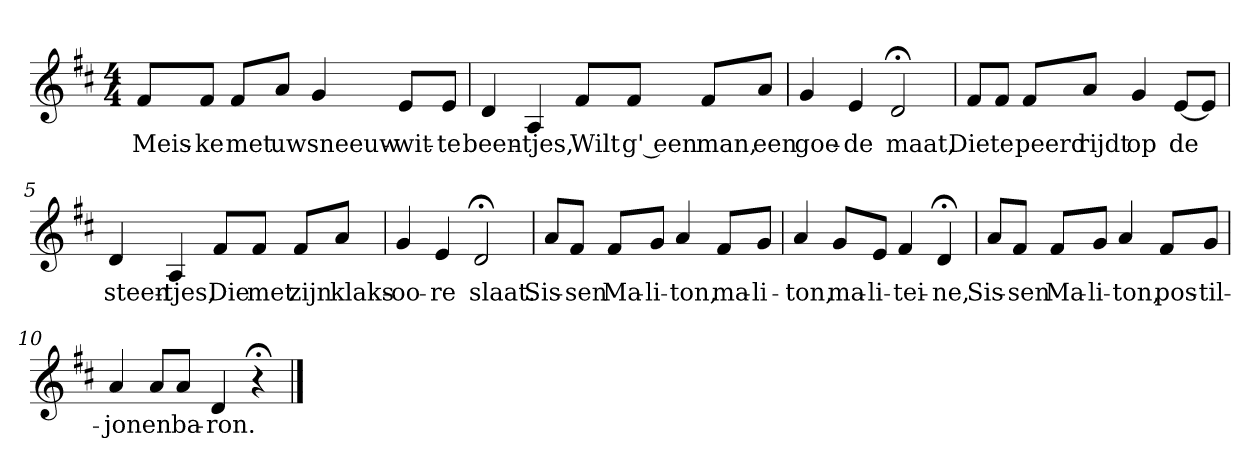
**kern	**text
*part1	*part1
*staff1	*staff1
*k[f#c#]	*
*D:	*
*M4/4	*
*MM120	*
=1	=1
8f#L	Meis-
8f#J	-ke
8f#L	met
8aJ	uw
4g	sneeuw-
8eL	-wit-
8eJ	-te
=2	=2
4d	been-
4A	-tjes,
8f#L	Wilt
8f#J	g' een
8f#L	man,
8aJ	een
=3	=3
4g	goe-
4e	-de
2d;<	maat,
=4	=4
8f#L	Die
8f#J	te
8f#L	peerd
8aJ	rijdt
4g	op
[8eL	de
8eJ]	.
=5	=5
4d	steen-
4A	-tjes,
8f#L	Die
8f#J	met
8f#L	zijn
8aJ	klaks-
=6	=6
4g	-oo-
4e	-re
2d;<	slaat.
=7	=7
8aL	Sis-
8f#J	-sen
8f#L	Ma-
8gJ	-li-
4a	-ton,
8f#L	ma-
8gJ	-li-
=8	=8
4a	-ton,
8gL	ma-
8eJ	-li-
4f#	-tei-
4d;<	-ne,
=9	=9
8aL	Sis-
8f#J	-sen
8f#L	Ma-
8gJ	-li-
4a	-ton,
8f#L	pos-
8gJ	-til-
=10	=10
4a	-jon
8aL	en
8aJ	ba-
4d	-ron.
4r;<	.
==	==
*-	*-
